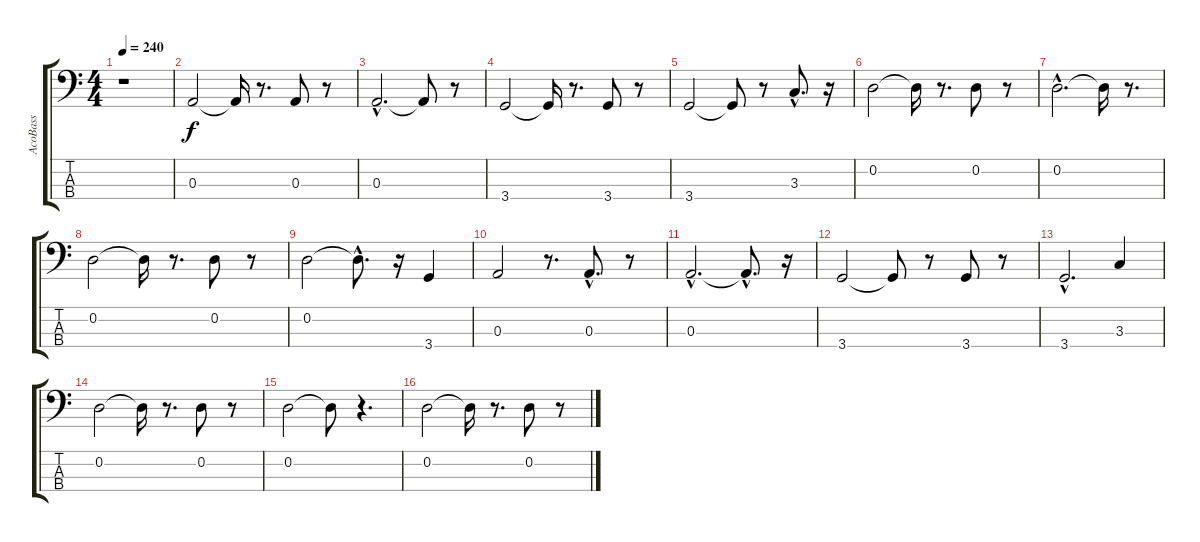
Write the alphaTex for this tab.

\track ("AcoBass" "AcoBass") {instrument acousticbass}
\staff {score tabs}
\tuning (G2 D2 A1 E1) {hide}
\ts (4 4)
\tempo 240
\clef f4
\ks c
r.1{dy f instrument acousticbass} |
0.3.2 0.3{t}.16 r.8{d} 0.3.8 r.8 |
0.3{hac}.2{d} 0.3{t}.8 r.8 |
3.4.2 3.4{t}.16 r.8{d} 3.4.8 r.8 |
3.4.2 3.4{t}.8 r.8 3.3{hac}.8{d} r.16 |
0.2.2 0.2{t}.16 r.8{d} 0.2.8 r.8 |
0.2{hac}.2{d} 0.2{t}.16 r.8{d} |
0.2.2 0.2{t}.16 r.8{d} 0.2.8 r.8 |
0.2.2 0.2{hac t}.8{d} r.16 3.4.4 |
0.3.2 r.8{d} 0.3{hac}.8{d} r.8 |
0.3{hac}.2{d} 0.3{hac t}.8{d} r.16 |
3.4.2 3.4{t}.8 r.8 3.4.8 r.8 |
3.4{hac}.2{d} 3.3.4 |
0.2.2 0.2{t}.16 r.8{d} 0.2.8 r.8 |
0.2.2 0.2{t}.8 r.4{d} |
0.2.2 0.2{t}.16 r.8{d} 0.2.8 r.8
